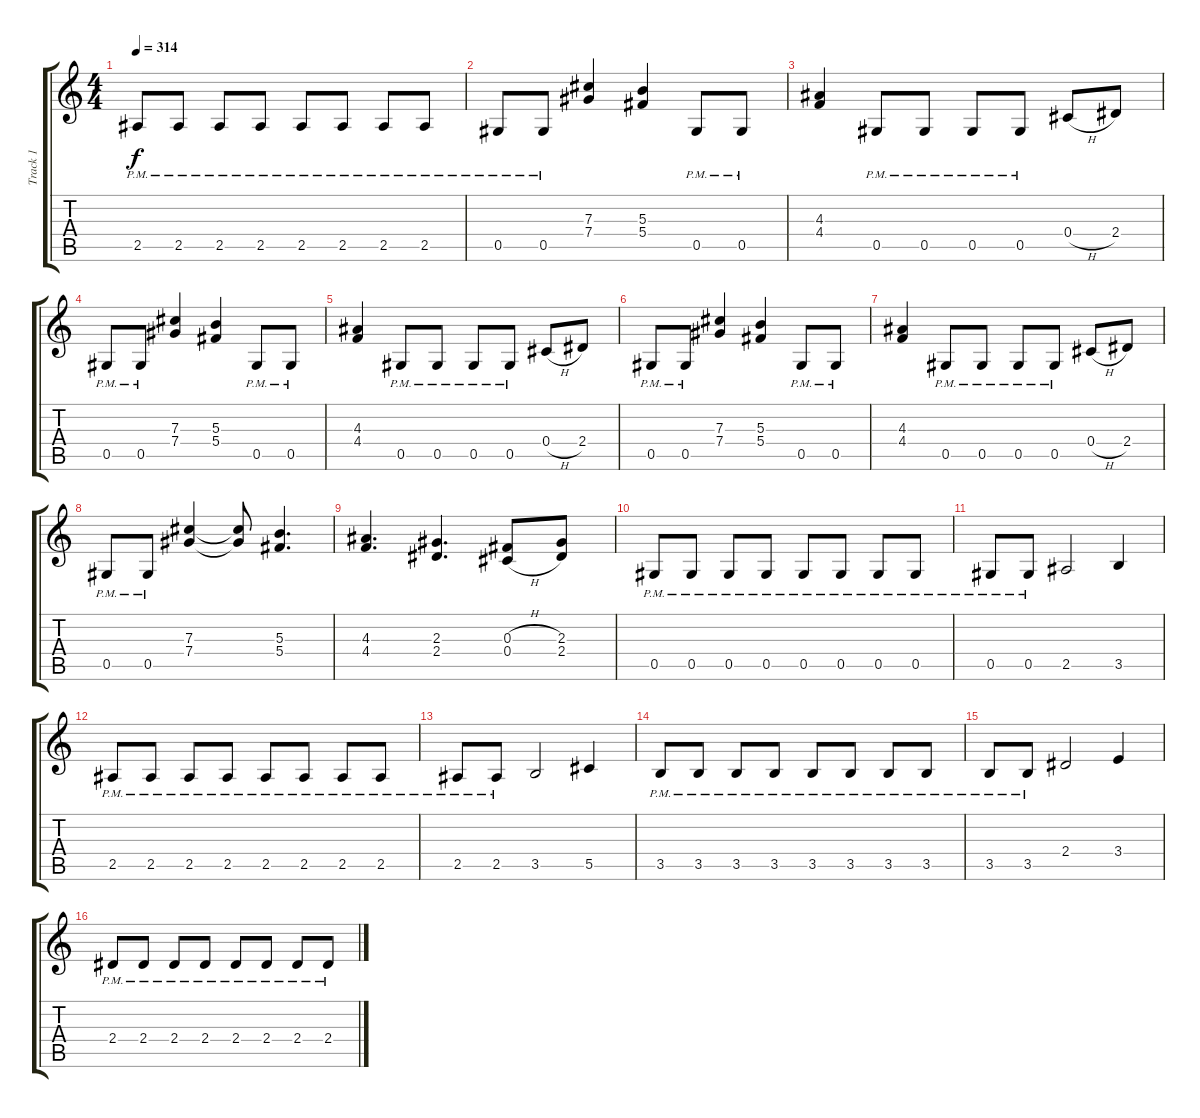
\track ("Track 1" "Track 1") {instrument electricguitarclean}
\staff {score tabs}
\tuning (Eb4 Bb3 Gb3 Db3 Ab2 Eb2) {hide}
\ts (4 4)
\tempo 314
\clef g2
\ks c
2.5{pm}.8{dy f} 2.5{pm}.8 2.5{pm}.8 2.5{pm}.8 2.5{pm}.8 2.5{pm}.8 2.5{pm}.8 2.5{pm}.8 |
0.5{pm}.8 0.5{pm}.8 (7.3 7.4).4 (5.3 5.4).4 0.5{pm}.8 0.5{pm}.8 |
(4.3 4.4).4 0.5{pm}.8 0.5{pm}.8 0.5{pm}.8 0.5{pm}.8 0.4{h}.8 2.4.8 |
0.5{pm}.8 0.5{pm}.8 (7.3 7.4).4 (5.3 5.4).4 0.5{pm}.8 0.5{pm}.8 |
(4.3 4.4).4 0.5{pm}.8 0.5{pm}.8 0.5{pm}.8 0.5{pm}.8 0.4{h}.8 2.4.8 |
0.5{pm}.8 0.5{pm}.8 (7.3 7.4).4 (5.3 5.4).4 0.5{pm}.8 0.5{pm}.8 |
(4.3 4.4).4 0.5{pm}.8 0.5{pm}.8 0.5{pm}.8 0.5{pm}.8 0.4{h}.8 2.4.8 |
0.5{pm}.8 0.5{pm}.8 (7.3 7.4).4 (7.3{t} 7.4{t}).8 (5.3 5.4).4{d} |
(4.3 4.4).4{d} (2.3 2.4).4{d} (0.3{h} 0.4{h}).8 (2.3 2.4).8 |
0.5{pm}.8 0.5{pm}.8 0.5{pm}.8 0.5{pm}.8 0.5{pm}.8 0.5{pm}.8 0.5{pm}.8 0.5{pm}.8 |
0.5{pm}.8 0.5{pm}.8 2.5.2 3.5.4 |
2.5{pm}.8 2.5{pm}.8 2.5{pm}.8 2.5{pm}.8 2.5{pm}.8 2.5{pm}.8 2.5{pm}.8 2.5{pm}.8 |
2.5{pm}.8 2.5{pm}.8 3.5.2 5.5.4 |
3.5{pm}.8 3.5{pm}.8 3.5{pm}.8 3.5{pm}.8 3.5{pm}.8 3.5{pm}.8 3.5{pm}.8 3.5{pm}.8 |
3.5{pm}.8 3.5{pm}.8 2.4.2 3.4.4 |
2.4{pm}.8 2.4{pm}.8 2.4{pm}.8 2.4{pm}.8 2.4{pm}.8 2.4{pm}.8 2.4{pm}.8 2.4{pm}.8
